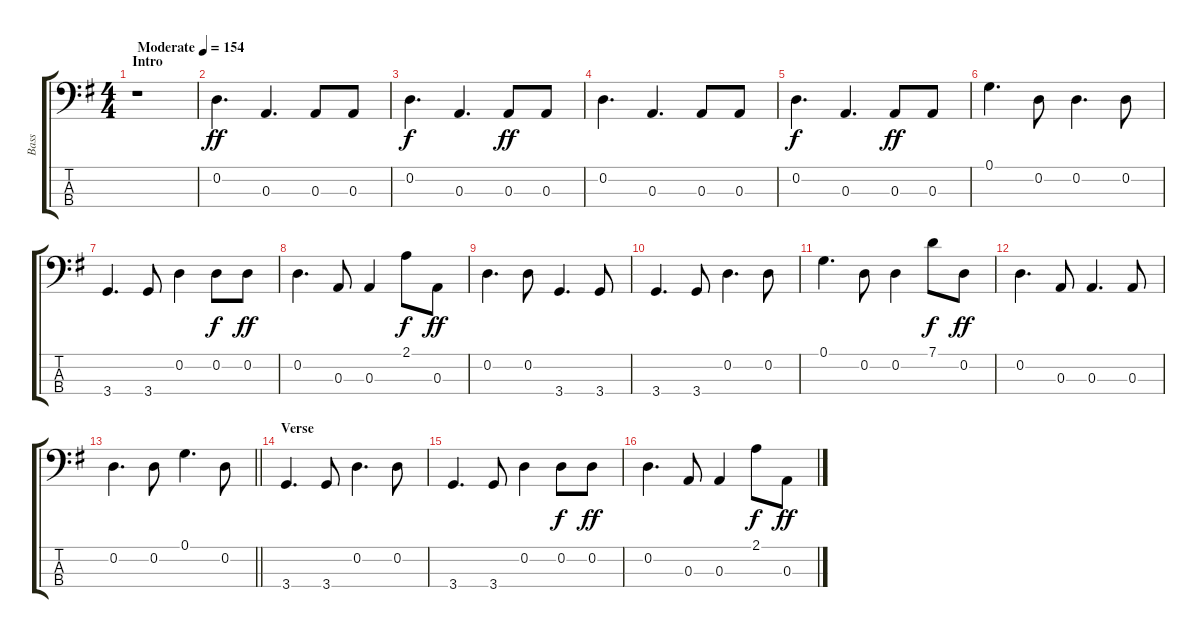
\track ("Bass" "Bass") {instrument electricbassfinger}
\staff {score tabs}
\tuning (G2 D2 A1 E1) {hide}
\ts (4 4)
\section ("" "Intro")
\tempo (154 "Moderate")
\clef f4
\ks g
r.1{dy ff instrument electricbassfinger} |
0.2.4{d} 0.3.4{d} 0.3.8 0.3.8 |
0.2.4{d dy f} 0.3.4{d} 0.3.8{dy ff} 0.3.8 |
0.2.4{d} 0.3.4{d} 0.3.8 0.3.8 |
0.2.4{d dy f} 0.3.4{d} 0.3.8{dy ff} 0.3.8 |
0.1.4{d} 0.2.8 0.2.4{d} 0.2.8 |
3.4.4{d} 3.4.8 0.2.4 0.2.8{dy f} 0.2.8{dy ff} |
0.2.4{d} 0.3.8 0.3.4 2.1.8{dy f} 0.3.8{dy ff} |
0.2.4{d} 0.2.8 3.4.4{d} 3.4.8 |
3.4.4{d} 3.4.8 0.2.4{d} 0.2.8 |
0.1.4{d} 0.2.8 0.2.4 7.1.8{dy f} 0.2.8{dy ff} |
0.2.4{d} 0.3.8 0.3.4{d} 0.3.8 |
\barLineRight lightlight
0.2.4{d} 0.2.8 0.1.4{d} 0.2.8 |
\section ("" "Verse")
3.4.4{d} 3.4.8 0.2.4{d} 0.2.8 |
3.4.4{d} 3.4.8 0.2.4 0.2.8{dy f} 0.2.8{dy ff} |
0.2.4{d} 0.3.8 0.3.4 2.1.8{dy f} 0.3.8{dy ff}
